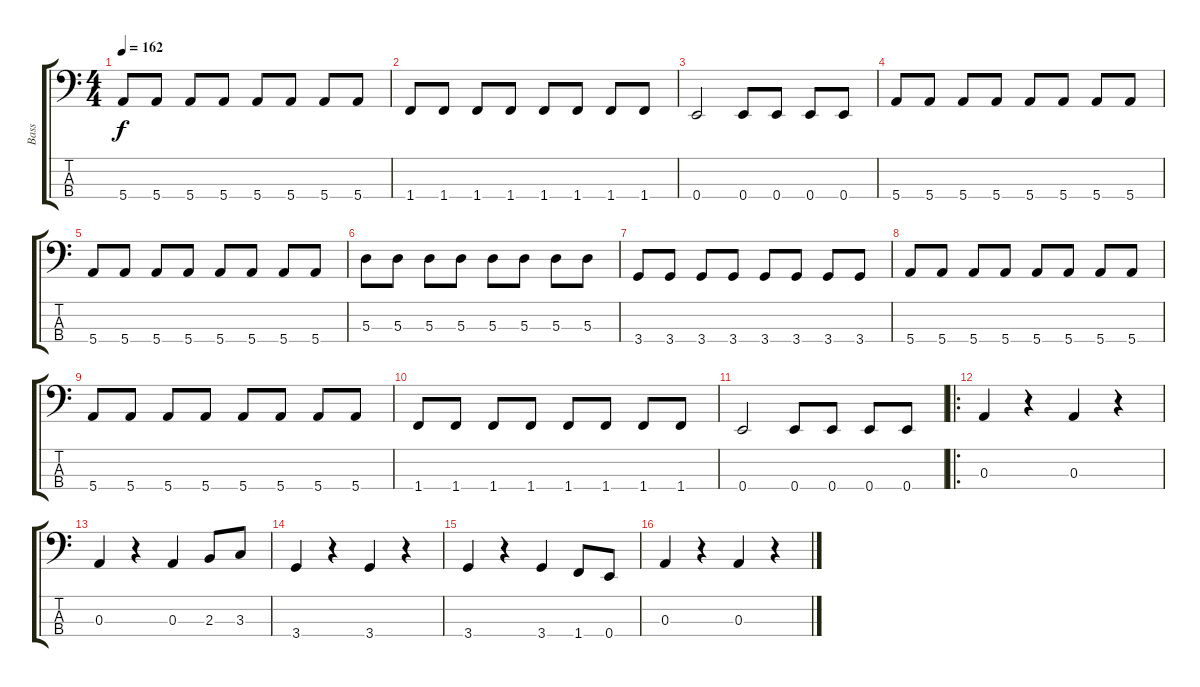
\track ("Bass" "Bass") {instrument electricbassfinger}
\staff {score tabs}
\tuning (G2 D2 A1 E1) {hide}
\ts (4 4)
\tempo 162
\clef f4
\ks c
5.4.8{dy f} 5.4.8 5.4.8 5.4.8 5.4.8 5.4.8 5.4.8 5.4.8 |
1.4.8 1.4.8 1.4.8 1.4.8 1.4.8 1.4.8 1.4.8 1.4.8 |
0.4.2 0.4.8 0.4.8 0.4.8 0.4.8 |
5.4.8 5.4.8 5.4.8 5.4.8 5.4.8 5.4.8 5.4.8 5.4.8 |
5.4.8 5.4.8 5.4.8 5.4.8 5.4.8 5.4.8 5.4.8 5.4.8 |
5.3.8 5.3.8 5.3.8 5.3.8 5.3.8 5.3.8 5.3.8 5.3.8 |
3.4.8 3.4.8 3.4.8 3.4.8 3.4.8 3.4.8 3.4.8 3.4.8 |
5.4.8 5.4.8 5.4.8 5.4.8 5.4.8 5.4.8 5.4.8 5.4.8 |
5.4.8 5.4.8 5.4.8 5.4.8 5.4.8 5.4.8 5.4.8 5.4.8 |
1.4.8 1.4.8 1.4.8 1.4.8 1.4.8 1.4.8 1.4.8 1.4.8 |
0.4.2 0.4.8 0.4.8 0.4.8 0.4.8 |
\ro
0.3.4{instrument electricbassfinger} r.4 0.3.4 r.4 |
0.3.4 r.4 0.3.4 2.3.8 3.3.8 |
3.4.4 r.4 3.4.4 r.4 |
3.4.4 r.4 3.4.4 1.4.8 0.4.8 |
0.3.4 r.4 0.3.4 r.4
